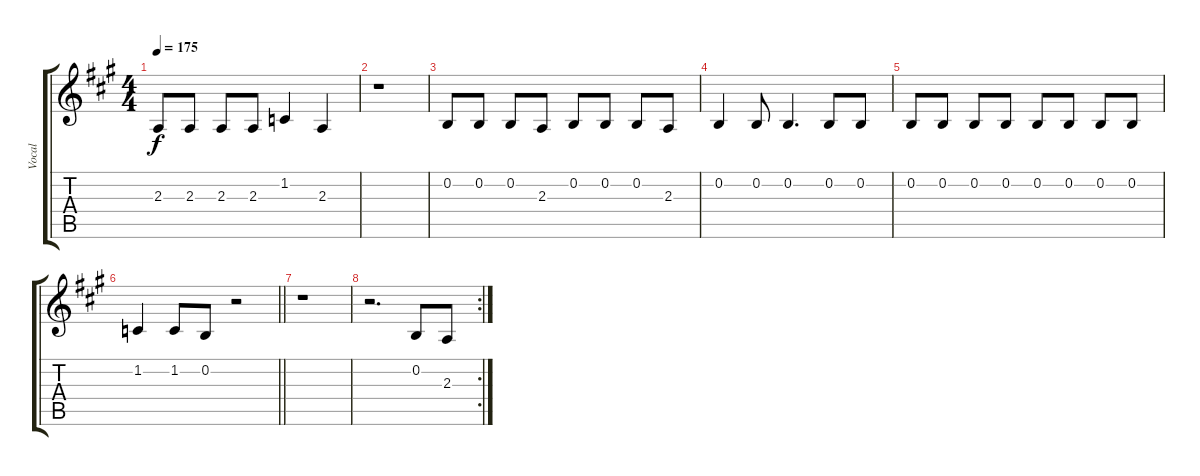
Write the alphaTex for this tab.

\track ("Vocal" "Vocal") {instrument choiraahs}
\staff {score tabs}
\tuning (E4 B3 G3 D3 A2 E2) {hide}
\ts (4 4)
\tempo 175
\clef g2
\ks a
2.3.8{dy f} 2.3.8 2.3.8 2.3.8 1.2.4 2.3.4 |
r.1 |
0.2.8 0.2.8 0.2.8 2.3.8 0.2.8 0.2.8 0.2.8 2.3.8 |
0.2.4 0.2.8 0.2.4{d} 0.2.8 0.2.8 |
0.2.8 0.2.8 0.2.8 0.2.8 0.2.8 0.2.8 0.2.8 0.2.8 |
\barLineRight lightlight
1.2.4 1.2.8 0.2.8 r.2 |
r.1 |
\rc 2
r.2{d} 0.2.8 2.3.8
